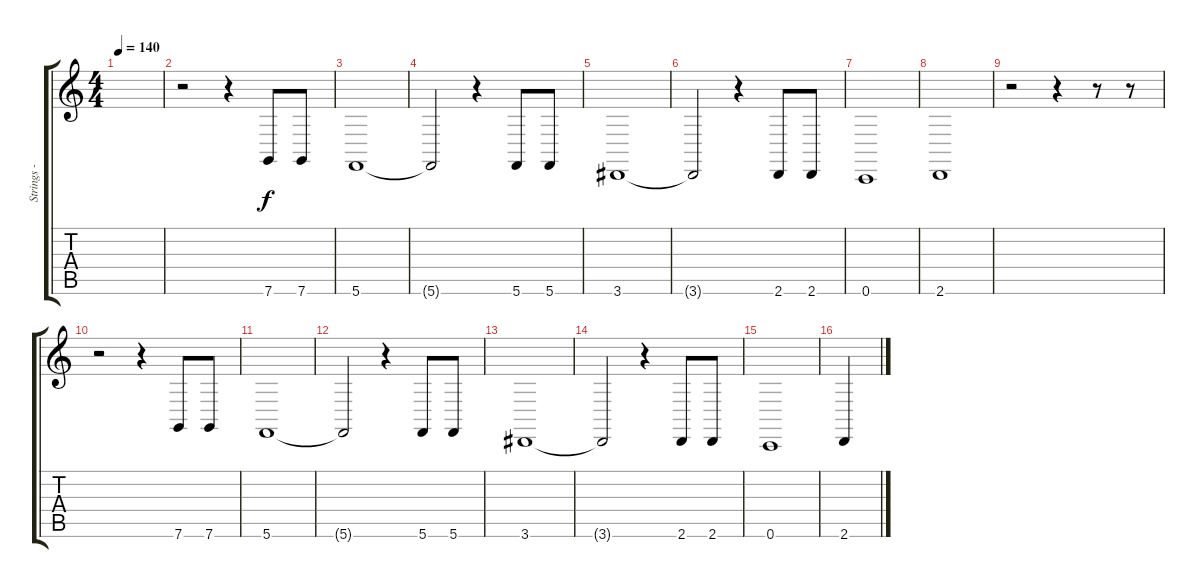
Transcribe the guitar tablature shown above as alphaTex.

\track ("Strings - Aggressivity" "Strings - ") {instrument stringensemble1}
\staff {score tabs}
\tuning (E4 B3 G3 D3 A2 C2) {hide}
\ts (4 4)
\tempo 140
\clef g2
\ks c
|
r.2 r.4 7.6.8 7.6.8 |
5.6.1 |
5.6{t}.2 r.4 5.6.8 5.6.8 |
3.6.1 |
3.6{t}.2 r.4 2.6.8 2.6.8 |
0.6.1 |
2.6.1 |
r.2 r.4 r.8 r.8 |
r.2 r.4 7.6.8 7.6.8 |
5.6.1 |
5.6{t}.2 r.4 5.6.8 5.6.8 |
3.6.1 |
3.6{t}.2 r.4 2.6.8 2.6.8 |
0.6.1 |
2.6.4
